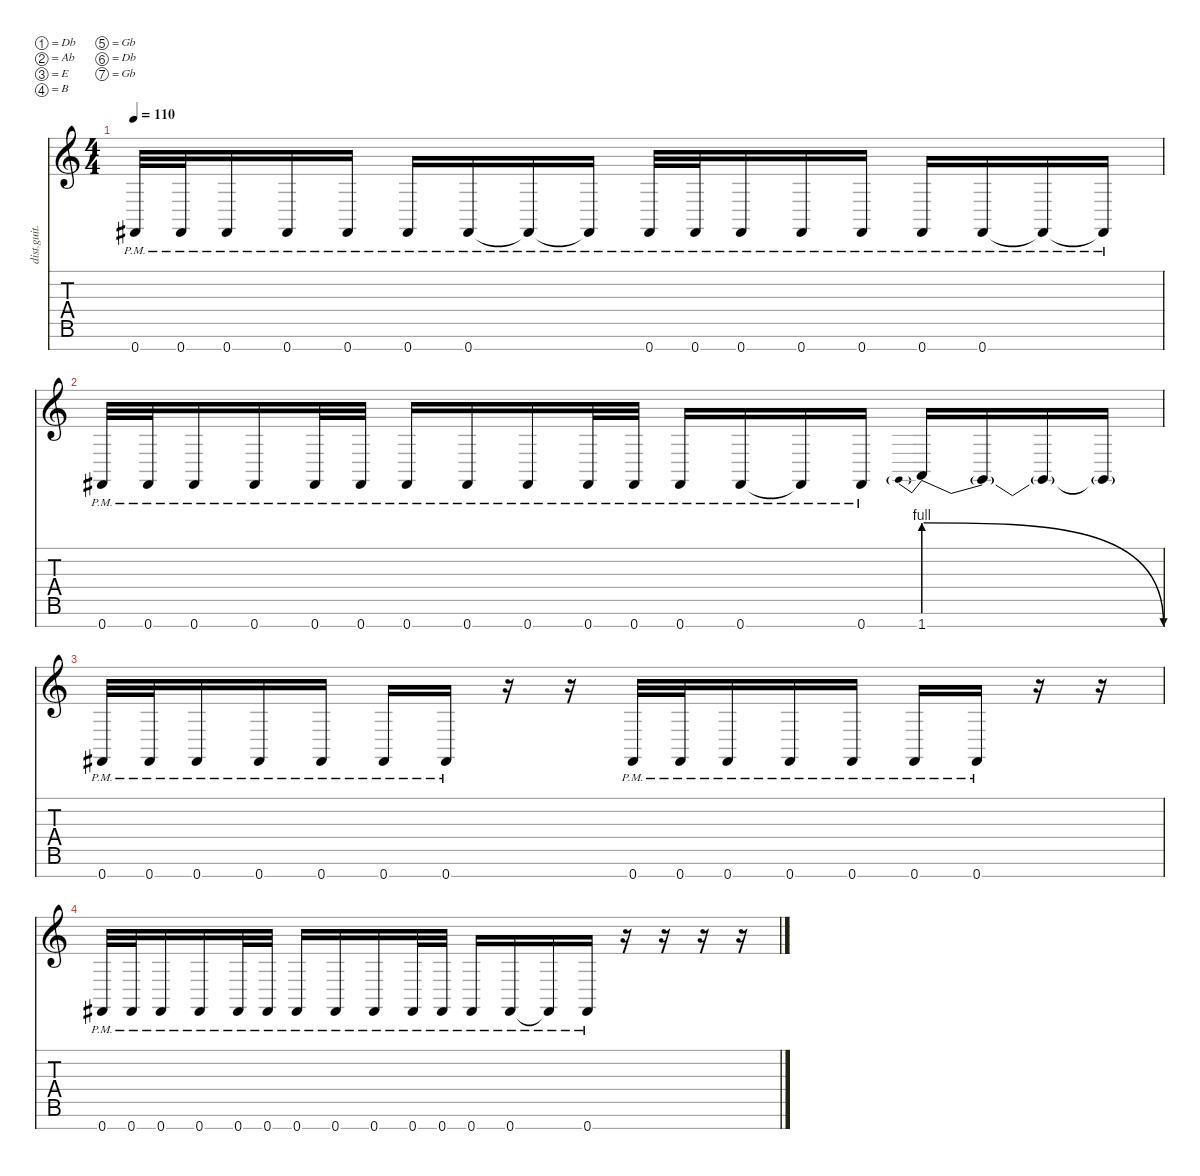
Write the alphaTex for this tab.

\defaultSystemsLayout 4
\hideDynamics
\bracketExtendMode nobrackets
\otherSystemsTrackNameOrientation horizontal
\track ("Distortion Guitar" "dist.guit.") {instrument distortionguitar}
\staff {score tabs}
\tuning (Db4 Ab3 E3 B2 Gb2 Db2 Gb1)
\ts (4 4)
\tempo 110
\clef g2
\ks c
0.7{pm acc #}.32{dy mf beam Up} 0.7{pm acc #}.32{beam Up} 0.7{pm acc #}.16{beam Up} 0.7{pm acc #}.16{beam Up} 0.7{pm acc #}.16{beam Up} 0.7{pm acc #}.16{beam Up} 0.7{pm acc #}.16{beam Up} 0.7{pm t acc #}.16{beam Up} 0.7{pm t acc #}.16{beam Up} 0.7{pm acc #}.32{beam Up} 0.7{pm acc #}.32{beam Up} 0.7{pm acc #}.16{beam Up} 0.7{pm acc #}.16{beam Up} 0.7{pm acc #}.16{beam Up} 0.7{pm acc #}.16{beam Up} 0.7{pm acc #}.16{beam Up} 0.7{pm t acc #}.16{beam Up} 0.7{pm t acc #}.16{beam Up} |
0.7{pm acc #}.32{beam Up} 0.7{pm acc #}.32{beam Up} 0.7{pm acc #}.16{beam Up} 0.7{pm acc #}.16{beam Up} 0.7{pm acc #}.32{beam Up} 0.7{pm acc #}.32{beam Up} 0.7{pm acc #}.16{beam Up} 0.7{pm acc #}.16{beam Up} 0.7{pm acc #}.16{beam Up} 0.7{pm acc #}.32{beam Up} 0.7{pm acc #}.32{beam Up} 0.7{pm acc #}.16{beam Up} 0.7{pm acc #}.16{beam Up} 0.7{pm t acc #}.16{beam Up} 0.7{pm acc #}.16{beam Up} 1.7{be (prebendrelease 0 4 15 0)}.16{beam Up} 1.7{t}.16{beam Up} 1.7{t}.16{beam Up} 1.7{t}.16{beam Up} |
0.7{pm acc #}.32{beam Up} 0.7{pm acc #}.32{beam Up} 0.7{pm acc #}.16{beam Up} 0.7{pm acc #}.16{beam Up} 0.7{pm acc #}.16{beam Up} 0.7{pm acc #}.16{beam Up} 0.7{pm acc #}.16{beam Up} r.16{beam Up} r.16{beam Up} 0.7{pm acc #}.32{beam Up} 0.7{pm acc #}.32{beam Up} 0.7{pm acc #}.16{beam Up} 0.7{pm acc #}.16{beam Up} 0.7{pm acc #}.16{beam Up} 0.7{pm acc #}.16{beam Up} 0.7{pm acc #}.16{beam Up} r.16{beam Up} r.16{beam Up} |
0.7{pm acc #}.32{beam Up} 0.7{pm acc #}.32{beam Up} 0.7{pm acc #}.16{beam Up} 0.7{pm acc #}.16{beam Up} 0.7{pm acc #}.32{beam Up} 0.7{pm acc #}.32{beam Up} 0.7{pm acc #}.16{beam Up} 0.7{pm acc #}.16{beam Up} 0.7{pm acc #}.16{beam Up} 0.7{pm acc #}.32{beam Up} 0.7{pm acc #}.32{beam Up} 0.7{pm acc #}.16{beam Up} 0.7{pm acc #}.16{beam Up} 0.7{pm t acc #}.16{beam Up} 0.7{pm acc #}.16{beam Up} r.16{beam Up} r.16{beam Up} r.16{beam Up} r.16{beam Up}
